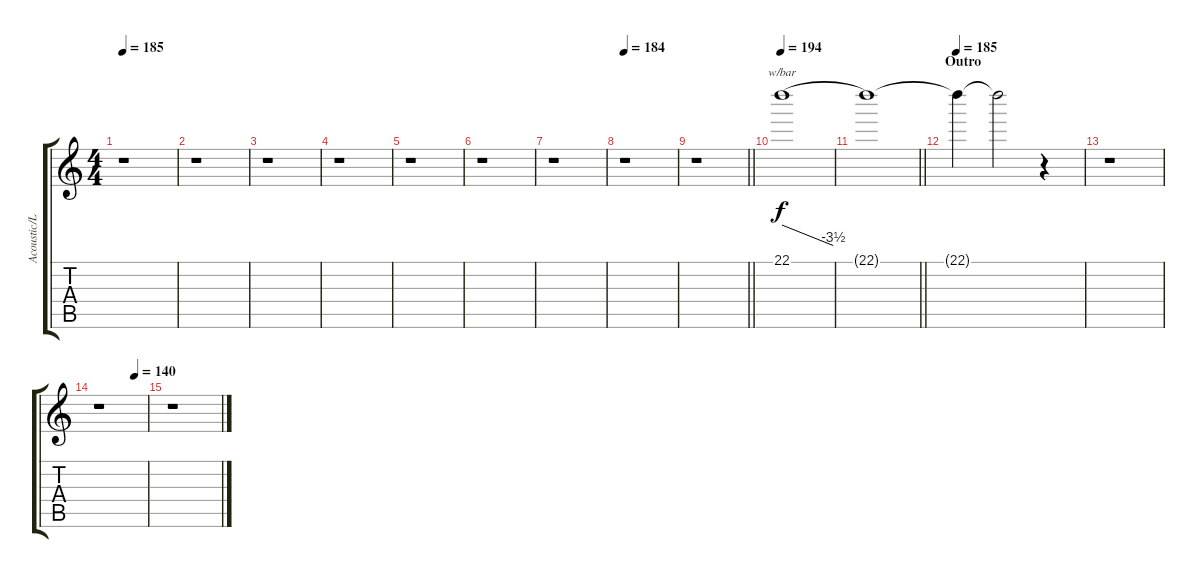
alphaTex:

\track ("Acoustic/Lead Guitar I" "Acoustic/L") {instrument distortionguitar}
\staff {score tabs}
\tuning (E4 B3 G3 D3 A2 E2) {hide}
\ts (4 4)
\tempo 185
\clef g2
\ks c
r.1{dy f} |
r.1 |
r.1 |
r.1 |
r.1 |
r.1 |
r.1 |
\tempo 184
r.1 |
\barLineRight lightlight
r.1 |
\tempo 194
22.1.1{tbe (dive default 0 0 60 -14) volume 9} |
\barLineRight lightlight
22.1{t}.1 |
\section ("" "Outro")
\tempo 185
22.1{t}.4{volume 7} 22.1{t}.2{volume 0} r.4 |
r.1 |
\tempo (140 0.75)
r.1 |
r.1
